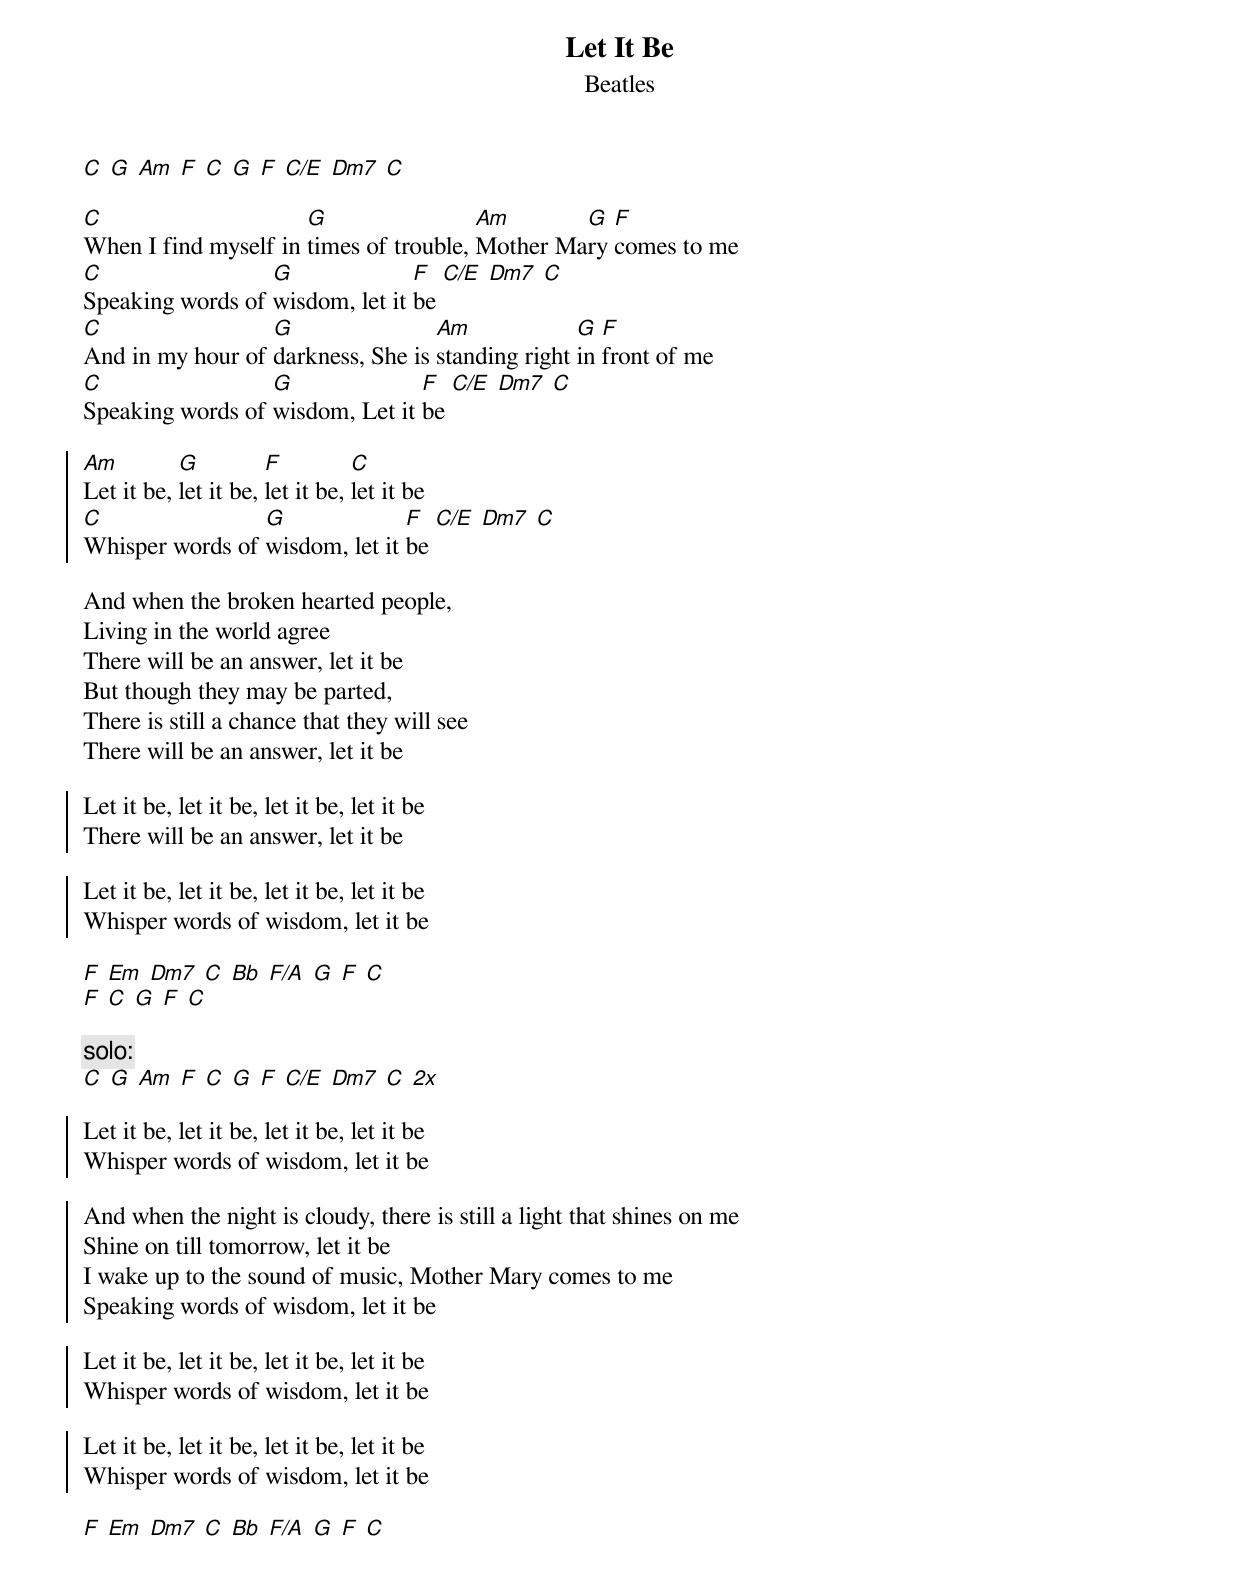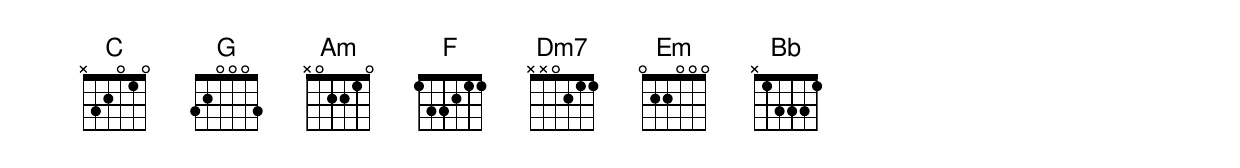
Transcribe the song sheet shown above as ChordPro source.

{title:Let It Be}
{subtitle:Beatles}
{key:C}

[C] [G] [Am] [F] [C] [G] [F] [C/E] [Dm7] [C]

[C]When I find myself in [G]times of trouble, [Am]Mother Ma[G]ry [F]comes to me
[C]Speaking words of [G]wisdom, let it [F]be [C/E] [Dm7] [C]
[C]And in my hour of [G]darkness, She is [Am]standing right [G]in [F]front of me
[C]Speaking words of [G]wisdom, Let it [F]be [C/E] [Dm7] [C]

{soc}
[Am]Let it be, [G]let it be, [F]let it be, [C]let it be
[C]Whisper words of [G]wisdom, let it [F]be [C/E] [Dm7] [C]
{eoc}

And when the broken hearted people,
Living in the world agree
There will be an answer, let it be
But though they may be parted,
There is still a chance that they will see
There will be an answer, let it be

{soc}
Let it be, let it be, let it be, let it be
There will be an answer, let it be

Let it be, let it be, let it be, let it be
Whisper words of wisdom, let it be
{eoc}

[F] [Em] [Dm7] [C] [Bb] [F/A] [G] [F] [C]
[F] [C] [G] [F] [C]

{c:solo:}
[C] [G] [Am] [F] [C] [G] [F] [C/E] [Dm7] [C] [2x]

{soc}
Let it be, let it be, let it be, let it be
Whisper words of wisdom, let it be
{soc}

And when the night is cloudy, there is still a light that shines on me
Shine on till tomorrow, let it be
I wake up to the sound of music, Mother Mary comes to me
Speaking words of wisdom, let it be

{soc}
Let it be, let it be, let it be, let it be
Whisper words of wisdom, let it be

Let it be, let it be, let it be, let it be
Whisper words of wisdom, let it be
{eoc}

[F] [Em] [Dm7] [C] [Bb] [F/A] [G] [F] [C]
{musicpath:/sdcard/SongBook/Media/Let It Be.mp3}
